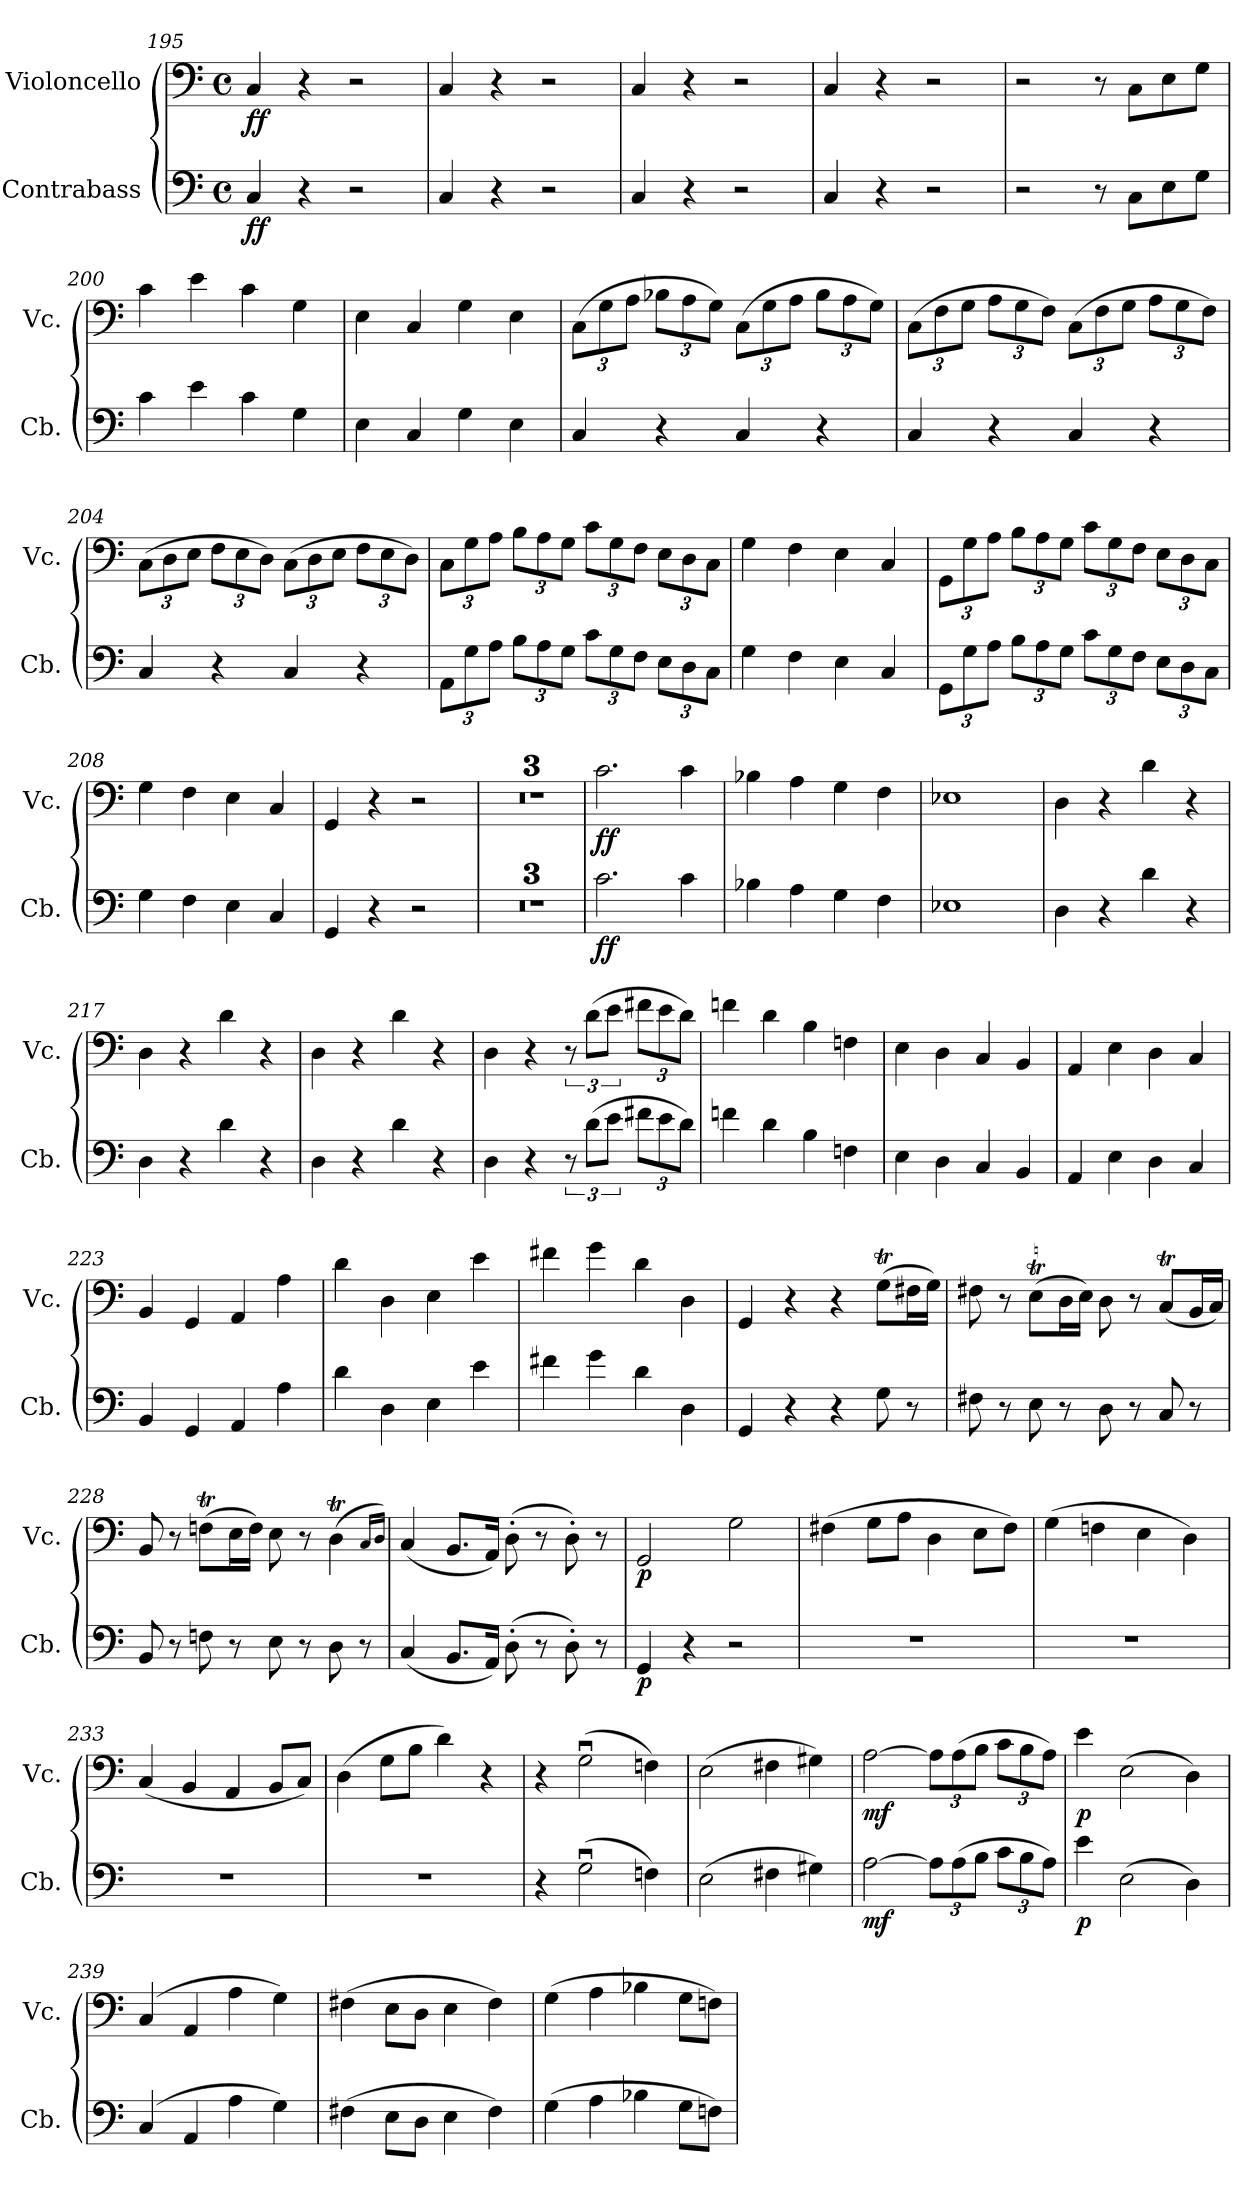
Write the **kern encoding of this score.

**kern	**dynam	**kern	**dynam
*part2	*part2	*part1	*part1
*staff2	*staff2	*staff1	*staff1
*I"Contrabass	*	*I"Violoncello	*
*I'Cb.	*	*I'Vc.	*
*clefF4	*	*clefF4	*
*ITrd7c12	*	*	*
*k[]	*	*k[]	*
*M4/4	*	*M4/4	*
*met(c)	*	*met(c)	*
=195	=195	=195	=195
!	!LO:DY:b	!	!LO:DY:b
4CC/	ff	4C/	ff
4r	.	4r	.
2r	.	2r	.
=196	=196	=196	=196
4CC/	.	4C/	.
4r	.	4r	.
2r	.	2r	.
=197	=197	=197	=197
4CC/	.	4C/	.
4r	.	4r	.
2r	.	2r	.
=198	=198	=198	=198
4CC/	.	4C/	.
4r	.	4r	.
2r	.	2r	.
=199	=199	=199	=199
2r	.	2r	.
8r	.	8r	.
8CC\L	.	8C\L	.
8EE\	.	8E\	.
8GG\J	.	8G\J	.
=200	=200	=200	=200
4C\	.	4c\	.
4E\	.	4e\	.
4C\	.	4c\	.
4GG\	.	4G\	.
=201	=201	=201	=201
4EE\	.	4E\	.
4CC/	.	4C/	.
4GG\	.	4G\	.
4EE\	.	4E\	.
=202	=202	=202	=202
*	*	*Xbrackettup	*
4CC/	.	(>12C\L	.
.	.	12G\	.
.	.	12A\J	.
4r	.	12B-X\L	.
.	.	12A\	.
.	.	12G\J)	.
4CC/	.	(>12C\L	.
.	.	12G\	.
.	.	12A\J	.
4r	.	12B-\L	.
.	.	12A\	.
.	.	12G\J)	.
!!LO:LB:g=z
=203	=203	=203	=203
4CC/	.	(>12C\L	.
.	.	12F\	.
.	.	12G\J	.
4r	.	12A\L	.
.	.	12G\	.
.	.	12F\J)	.
4CC/	.	(>12C\L	.
.	.	12F\	.
.	.	12G\J	.
4r	.	12A\L	.
.	.	12G\	.
.	.	12F\J)	.
=204	=204	=204	=204
4CC/	.	(>12C\L	.
.	.	12D\	.
.	.	12E\J	.
4r	.	12F\L	.
.	.	12E\	.
.	.	12D\J)	.
4CC/	.	(>12C\L	.
.	.	12D\	.
.	.	12E\J	.
4r	.	12F\L	.
.	.	12E\	.
.	.	12D\J)	.
=205	=205	=205	=205
*Xbrackettup	*	*	*
12AAA\L	.	12C\L	.
12GG\	.	12G\	.
12AA\J	.	12A\J	.
12BB\L	.	12B\L	.
12AA\	.	12A\	.
12GG\J	.	12G\J	.
12C\L	.	12c\L	.
12GG\	.	12G\	.
12FF\J	.	12F\J	.
12EE\L	.	12E\L	.
12DD\	.	12D\	.
12CC\J	.	12C\J	.
=206	=206	=206	=206
4GG\	.	4G\	.
4FF\	.	4F\	.
4EE\	.	4E\	.
4CC/	.	4C/	.
!!LO:LB:g=z
=207	=207	=207	=207
12GGG\L	.	12GG\L	.
12GG\	.	12G\	.
12AA\J	.	12A\J	.
12BB\L	.	12B\L	.
12AA\	.	12A\	.
12GG\J	.	12G\J	.
12C\L	.	12c\L	.
12GG\	.	12G\	.
12FF\J	.	12F\J	.
12EE\L	.	12E\L	.
12DD\	.	12D\	.
12CC\J	.	12C\J	.
=208	=208	=208	=208
4GG\	.	4G\	.
4FF\	.	4F\	.
4EE\	.	4E\	.
4CC/	.	4C/	.
=209	=209	=209	=209
4GGG/	.	4GG/	.
4r	.	4r	.
2r	.	2r	.
=210	=210	=210	=210
1r	.	1r	.
=211	=211	=211	=211
1r	.	1r	.
=212	=212	=212	=212
1r	.	1r	.
=213	=213	=213	=213
!	!LO:DY:b	!	!LO:DY:b
2.C\	ff	2.c\	ff
4C\	.	4c\	.
=214	=214	=214	=214
4BB-X\	.	4B-X\	.
4AA\	.	4A\	.
4GG\	.	4G\	.
4FF\	.	4F\	.
=215	=215	=215	=215
1EE-X	.	1E-X	.
=216	=216	=216	=216
4DD\	.	4D\	.
4r	.	4r	.
4D\	.	4d\	.
4r	.	4r	.
!!LO:LB:g=z
=217	=217	=217	=217
4DD\	.	4D\	.
4r	.	4r	.
4D\	.	4d\	.
4r	.	4r	.
=218	=218	=218	=218
4DD\	.	4D\	.
4r	.	4r	.
4D\	.	4d\	.
4r	.	4r	.
=219	=219	=219	=219
4DD\	.	4D\	.
4r	.	4r	.
*brackettup	*	*brackettup	*
12r	.	12r	.
(>12D\L	.	(>12d\L	.
12E\J	.	12e\J	.
*Xbrackettup	*	*Xbrackettup	*
12F#X\L	.	12f#X\L	.
12E\	.	12e\	.
12D\J)	.	12d\J)	.
=220	=220	=220	=220
4Fn\	.	4fn\	.
4D\	.	4d\	.
4BB\	.	4B\	.
4FFn\	.	4Fn\	.
=221	=221	=221	=221
4EE\	.	4E\	.
4DD\	.	4D\	.
4CC/	.	4C/	.
4BBB/	.	4BB/	.
=222	=222	=222	=222
4AAA/	.	4AA/	.
4EE\	.	4E\	.
4DD\	.	4D\	.
4CC/	.	4C/	.
=223	=223	=223	=223
4BBB/	.	4BB/	.
4GGG/	.	4GG/	.
4AAA/	.	4AA/	.
4AA\	.	4A\	.
=224	=224	=224	=224
4D\	.	4d\	.
4DD\	.	4D\	.
4EE\	.	4E\	.
4E\	.	4e\	.
!!LO:LB:g=z
=225	=225	=225	=225
4F#X\	.	4f#X\	.
4G\	.	4g\	.
4D\	.	4d\	.
4DD\	.	4D\	.
=226	=226	=226	=226
4GGG/	.	4GG/	.
4r	.	4r	.
4r	.	4r	.
8GG\	.	(>8GT\L	.
8r	.	16F#X\L	.
.	.	16G\JJ)	.
=227	=227	=227	=227
8FF#X\	.	8F#X\	.
8r	.	8r	.
8EE\	.	(>8Et\L	.
8r	.	16D\L	.
.	.	16E\JJ)	.
8DD\	.	8D\	.
8r	.	8r	.
8CC/	.	(<8CT/L	.
8r	.	16BB/L	.
.	.	16C/JJ)	.
=228	=228	=228	=228
8BBB/	.	8BB/	.
8r	.	8r	.
8FFn\	.	(>8FnT\L	.
8r	.	16E\L	.
.	.	16F\JJ)	.
8EE\	.	8E\	.
8r	.	8r	.
8DD\	.	(<4DT\	.
8r	.	.	.
.	.	16qC/LL	.
.	.	16qD/JJ)	.
=229	=229	=229	=229
(<4CC/	.	(<4C/	.
8.BBB/L	.	8.BB/L	.
16AAA/Jk)	.	16AA/Jk)	.
(>8DD'\	.	(>8D'\	.
8r	.	8r	.
8DD'\)	.	8D'\)	.
8r	.	8r	.
=230	=230	=230	=230
!	!LO:DY:b	!	!LO:DY:b
4GGG/	p	2GG/	p
4r	.	.	.
2r	.	2G\	.
!!LO:PB:g=z
=231	=231	=231	=231
1r	.	(>4F#X\	.
.	.	8G\L	.
.	.	8A\J	.
.	.	4D\	.
.	.	8E\L	.
.	.	8F#\J)	.
=232	=232	=232	=232
1r	.	(>4G\	.
.	.	4Fn\	.
.	.	4E\	.
.	.	4D\)	.
=233	=233	=233	=233
1r	.	(<4C/	.
.	.	4BB/	.
.	.	4AA/	.
.	.	8BB/L	.
.	.	8C/J)	.
=234	=234	=234	=234
1r	.	(>4D\	.
.	.	8G\L	.
.	.	8B\J	.
.	.	4d\)	.
.	.	4r	.
=235	=235	=235	=235
4r	.	4r	.
(>2GGu\	.	(>2Gu\	.
4FFn\)	.	4Fn\)	.
=236	=236	=236	=236
(>2EE\	.	(>2E\	.
4FF#X\	.	4F#X\	.
4GG#X\)	.	4G#X\)	.
=237	=237	=237	=237
!	!LO:DY:b	!	!LO:DY:b
[2AA\	mf	[2A\	mf
12AA\L]	.	12A\L]	.
(>12AA\	.	(>12A\	.
12BB\J	.	12B\J	.
12C\L	.	12c\L	.
12BB\	.	12B\	.
12AA\J)	.	12A\J)	.
=238	=238	=238	=238
!	!LO:DY:b	!	!LO:DY:b
4E\	p	4e\	p
(>2EE\	.	(>2E\	.
4DD\)	.	4D\)	.
!!LO:LB:g=z
=239	=239	=239	=239
(>4CC/	.	(>4C/	.
4AAA/	.	4AA/	.
4AA\	.	4A\	.
4GG\)	.	4G\)	.
=240	=240	=240	=240
(>4FF#X\	.	(>4F#X\	.
8EE\L	.	8E\L	.
8DD\J	.	8D\J	.
4EE\	.	4E\	.
4FF#\)	.	4F#\)	.
=241	=241	=241	=241
(>4GG\	.	(>4G\	.
4AA\	.	4A\	.
4BB-X\	.	4B-X\	.
8GG\L	.	8G\L	.
8FFn\J)	.	8Fn\J)	.
=	=	=	=
*-	*-	*-	*-
